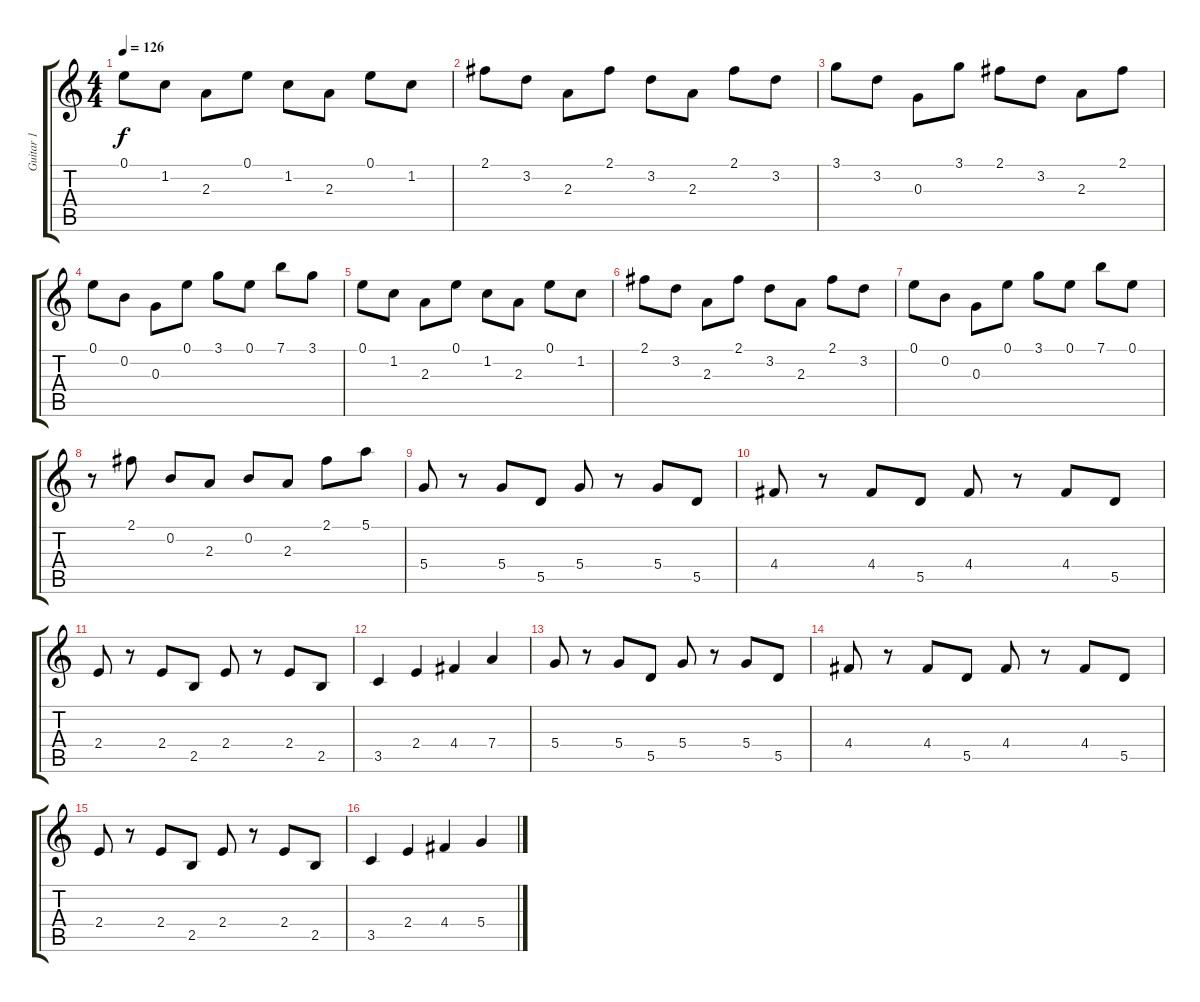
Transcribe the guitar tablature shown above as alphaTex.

\track ("Guitar 1" "Guitar 1") {instrument electricguitarclean}
\staff {score tabs}
\tuning (E4 B3 G3 D3 A2 E2) {hide}
\ts (4 4)
\tempo 126
\clef g2
\ks c
0.1.8{dy f} 1.2.8 2.3.8 0.1.8 1.2.8 2.3.8 0.1.8 1.2.8 |
2.1.8 3.2.8 2.3.8 2.1.8 3.2.8 2.3.8 2.1.8 3.2.8 |
3.1.8 3.2.8 0.3.8 3.1.8 2.1.8 3.2.8 2.3.8 2.1.8 |
0.1.8 0.2.8 0.3.8 0.1.8 3.1.8 0.1.8 7.1.8 3.1.8 |
0.1.8 1.2.8 2.3.8 0.1.8 1.2.8 2.3.8 0.1.8 1.2.8 |
2.1.8 3.2.8 2.3.8 2.1.8 3.2.8 2.3.8 2.1.8 3.2.8 |
0.1.8 0.2.8 0.3.8 0.1.8 3.1.8 0.1.8 7.1.8 0.1.8 |
r.8 2.1.8 0.2.8 2.3.8 0.2.8 2.3.8 2.1.8 5.1.8 |
5.4.8 r.8 5.4.8 5.5.8 5.4.8 r.8 5.4.8 5.5.8 |
4.4.8 r.8 4.4.8 5.5.8 4.4.8 r.8 4.4.8 5.5.8 |
2.4.8 r.8 2.4.8 2.5.8 2.4.8 r.8 2.4.8 2.5.8 |
3.5.4 2.4.4 4.4.4 7.4.4 |
5.4.8 r.8 5.4.8 5.5.8 5.4.8 r.8 5.4.8 5.5.8 |
4.4.8 r.8 4.4.8 5.5.8 4.4.8 r.8 4.4.8 5.5.8 |
2.4.8 r.8 2.4.8 2.5.8 2.4.8 r.8 2.4.8 2.5.8 |
3.5.4 2.4.4 4.4.4 5.4.4
